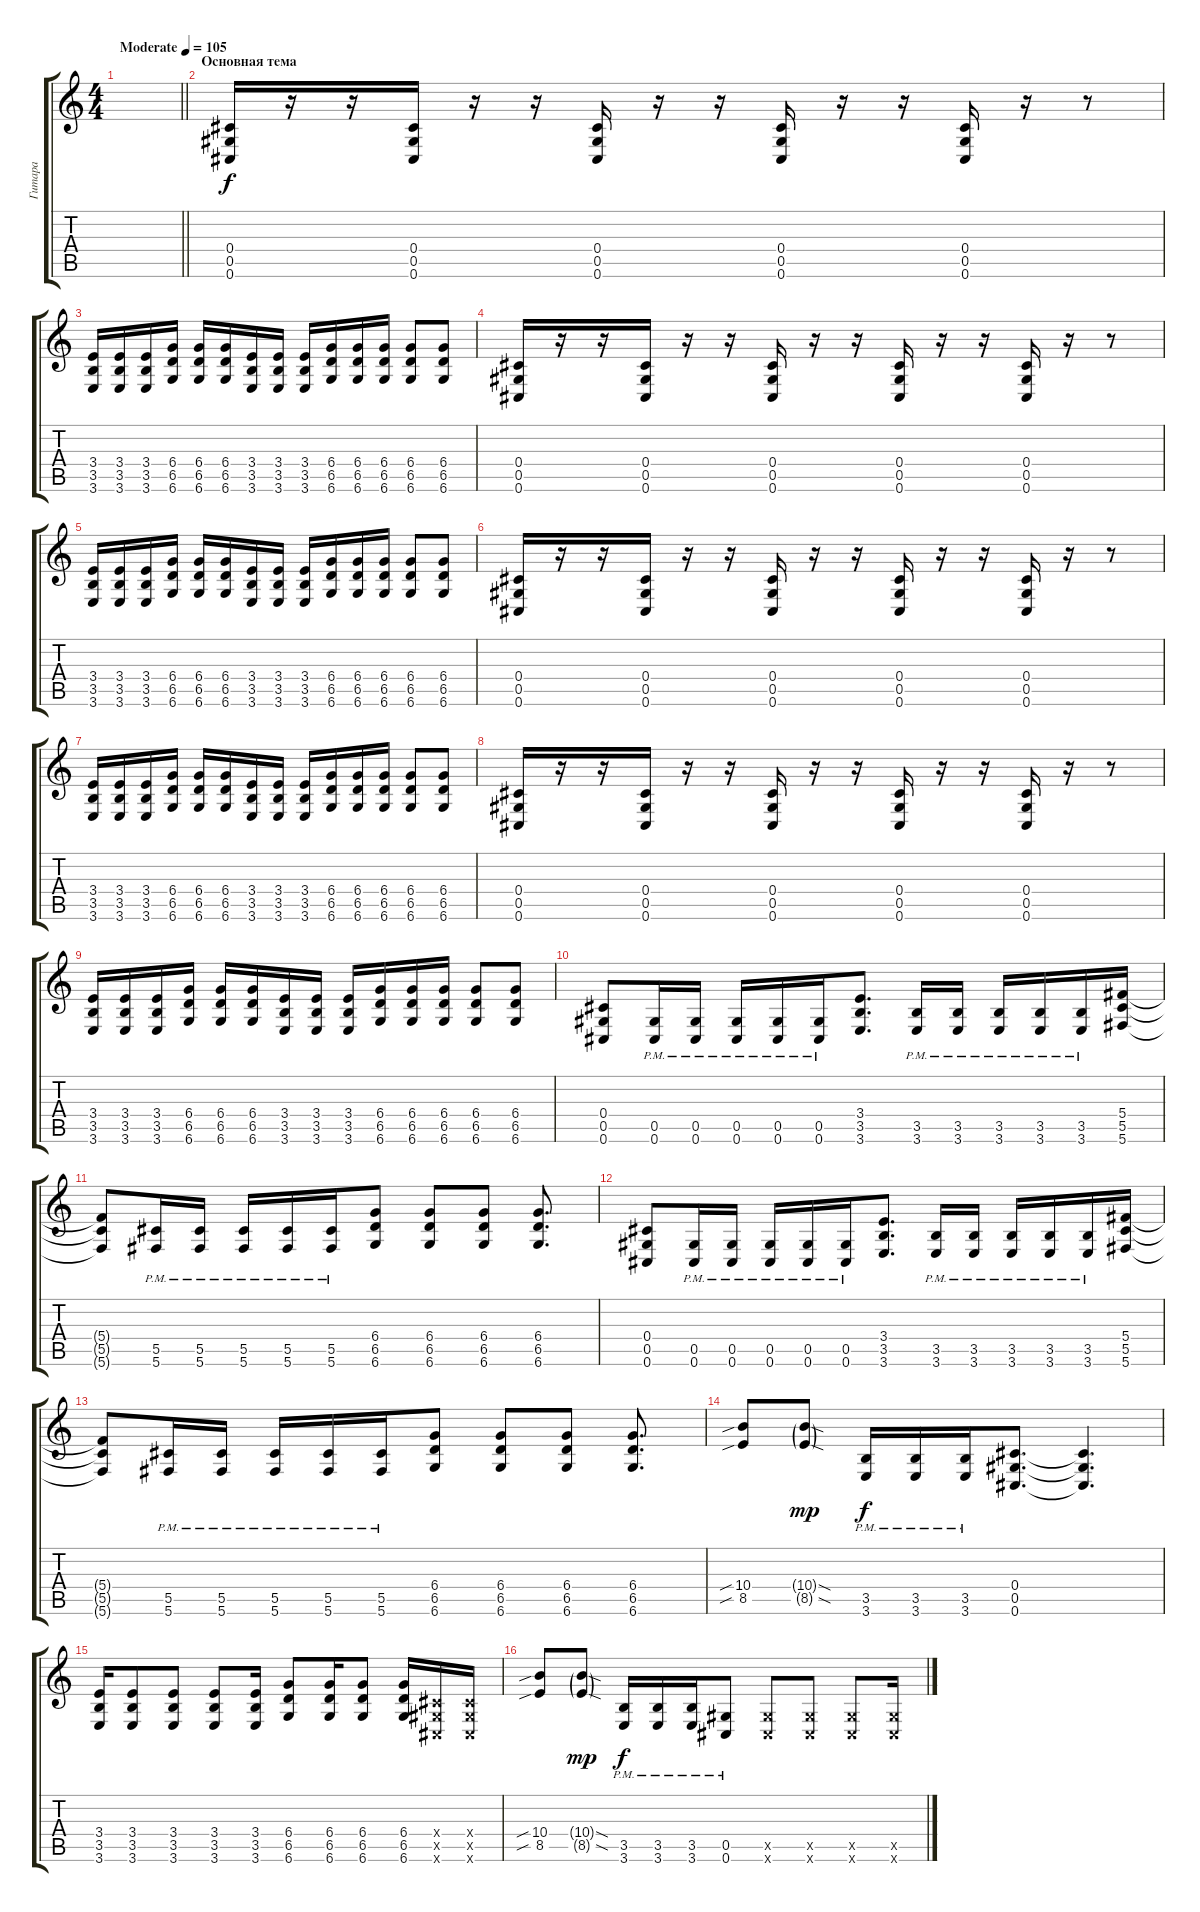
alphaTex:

\track ("Гитара" "Гитара") {instrument distortionguitar}
\staff {score tabs}
\tuning (Eb4 Bb3 Gb3 Db3 Ab2 Db2) {hide}
\ts (4 4)
\tempo (105 "Moderate")
\clef g2
\barLineRight lightlight
\ks c
|
\section ("" "Основная тема")
(0.4 0.5 0.6).16 r.16 r.16 (0.4 0.5 0.6).16 r.16 r.16 (0.4 0.5 0.6).16 r.16 r.16 (0.4 0.5 0.6).16 r.16 r.16 (0.4 0.5 0.6).16 r.16 r.8 |
(3.4 3.5 3.6).16 (3.4 3.5 3.6).16 (3.4 3.5 3.6).16 (6.4 6.5 6.6).16 (6.4 6.5 6.6).16 (6.4 6.5 6.6).16 (3.4 3.5 3.6).16 (3.4 3.5 3.6).16 (3.4 3.5 3.6).16 (6.4 6.5 6.6).16 (6.4 6.5 6.6).16 (6.4 6.5 6.6).16 (6.4 6.5 6.6).8 (6.4 6.5 6.6).8 |
(0.4 0.5 0.6).16 r.16 r.16 (0.4 0.5 0.6).16 r.16 r.16 (0.4 0.5 0.6).16 r.16 r.16 (0.4 0.5 0.6).16 r.16 r.16 (0.4 0.5 0.6).16 r.16 r.8 |
(3.4 3.5 3.6).16 (3.4 3.5 3.6).16 (3.4 3.5 3.6).16 (6.4 6.5 6.6).16 (6.4 6.5 6.6).16 (6.4 6.5 6.6).16 (3.4 3.5 3.6).16 (3.4 3.5 3.6).16 (3.4 3.5 3.6).16 (6.4 6.5 6.6).16 (6.4 6.5 6.6).16 (6.4 6.5 6.6).16 (6.4 6.5 6.6).8 (6.4 6.5 6.6).8 |
(0.4 0.5 0.6).16 r.16 r.16 (0.4 0.5 0.6).16 r.16 r.16 (0.4 0.5 0.6).16 r.16 r.16 (0.4 0.5 0.6).16 r.16 r.16 (0.4 0.5 0.6).16 r.16 r.8 |
(3.4 3.5 3.6).16 (3.4 3.5 3.6).16 (3.4 3.5 3.6).16 (6.4 6.5 6.6).16 (6.4 6.5 6.6).16 (6.4 6.5 6.6).16 (3.4 3.5 3.6).16 (3.4 3.5 3.6).16 (3.4 3.5 3.6).16 (6.4 6.5 6.6).16 (6.4 6.5 6.6).16 (6.4 6.5 6.6).16 (6.4 6.5 6.6).8 (6.4 6.5 6.6).8 |
(0.4 0.5 0.6).16 r.16 r.16 (0.4 0.5 0.6).16 r.16 r.16 (0.4 0.5 0.6).16 r.16 r.16 (0.4 0.5 0.6).16 r.16 r.16 (0.4 0.5 0.6).16 r.16 r.8 |
(3.4 3.5 3.6).16 (3.4 3.5 3.6).16 (3.4 3.5 3.6).16 (6.4 6.5 6.6).16 (6.4 6.5 6.6).16 (6.4 6.5 6.6).16 (3.4 3.5 3.6).16 (3.4 3.5 3.6).16 (3.4 3.5 3.6).16 (6.4 6.5 6.6).16 (6.4 6.5 6.6).16 (6.4 6.5 6.6).16 (6.4 6.5 6.6).8 (6.4 6.5 6.6).8 |
(0.4 0.5 0.6).8 (0.5{pm} 0.6{pm}).16 (0.5{pm} 0.6{pm}).16 (0.5{pm} 0.6{pm}).16 (0.5{pm} 0.6{pm}).16 (0.5{pm} 0.6{pm}).16 (3.4 3.5 3.6).8{d} (3.5{pm} 3.6{pm}).16 (3.5{pm} 3.6{pm}).16 (3.5{pm} 3.6{pm}).16 (3.5{pm} 3.6{pm}).16 (3.5{pm} 3.6{pm}).16 (5.4 5.5 5.6).16 |
(5.4{t} 5.5{t} 5.6{t}).8 (5.5{pm} 5.6{pm}).16 (5.5{pm} 5.6{pm}).16 (5.5{pm} 5.6{pm}).16 (5.5{pm} 5.6{pm}).16 (5.5{pm} 5.6).16 (6.4 6.5 6.6).8 (6.4 6.5 6.6).8 (6.4 6.5 6.6).8 (6.4 6.5 6.6).8{d} |
(0.4 0.5 0.6).8 (0.5{pm} 0.6{pm}).16 (0.5{pm} 0.6{pm}).16 (0.5{pm} 0.6{pm}).16 (0.5{pm} 0.6{pm}).16 (0.5{pm} 0.6{pm}).16 (3.4 3.5 3.6).8{d} (3.5{pm} 3.6{pm}).16 (3.5{pm} 3.6{pm}).16 (3.5{pm} 3.6{pm}).16 (3.5{pm} 3.6{pm}).16 (3.5{pm} 3.6{pm}).16 (5.4 5.5 5.6).16 |
(5.4{t} 5.5{t} 5.6{t}).8 (5.5{pm} 5.6{pm}).16 (5.5{pm} 5.6{pm}).16 (5.5{pm} 5.6{pm}).16 (5.5{pm} 5.6{pm}).16 (5.5{pm} 5.6).16 (6.4 6.5 6.6).8 (6.4 6.5 6.6).8 (6.4 6.5 6.6).8 (6.4 6.5 6.6).8{d} |
(10.4{sib} 8.5{sib}).8 (10.4{sod g} 8.5{sod g}).8{dy mp} (3.5{pm} 3.6{pm}).16{dy f} (3.5{pm} 3.6{pm}).16 (3.5{pm} 3.6{pm}).16 (0.4 0.5 0.6).8{d} (0.4{t} 0.5{t} 0.6{t}).4{d} |
(3.4 3.5 3.6).16 (3.4 3.5 3.6).8 (3.4 3.5 3.6).8 (3.4 3.5 3.6).8 (3.4 3.5 3.6).16 (6.4 6.5 6.6).8 (6.4 6.5 6.6).16 (6.4 6.5 6.6).8 (6.4 6.5 6.6).16 (0.4{x} 0.5{x} 0.6{x}).16 (0.4{x} 0.5{x} 0.6{x}).16 |
(10.4{sib} 8.5{sib}).8 (10.4{sod g} 8.5{sod g}).8{dy mp} (3.5{pm} 3.6{pm}).16{dy f} (3.5{pm} 3.6{pm}).16 (3.5{pm} 3.6{pm}).16 (0.5{pm} 0.6{pm}).8 (0.5{x} 0.6{x}).8 (0.5{x} 0.6{x}).8 (0.5{x} 0.6{x}).8 (0.5{x} 0.6{x}).16
